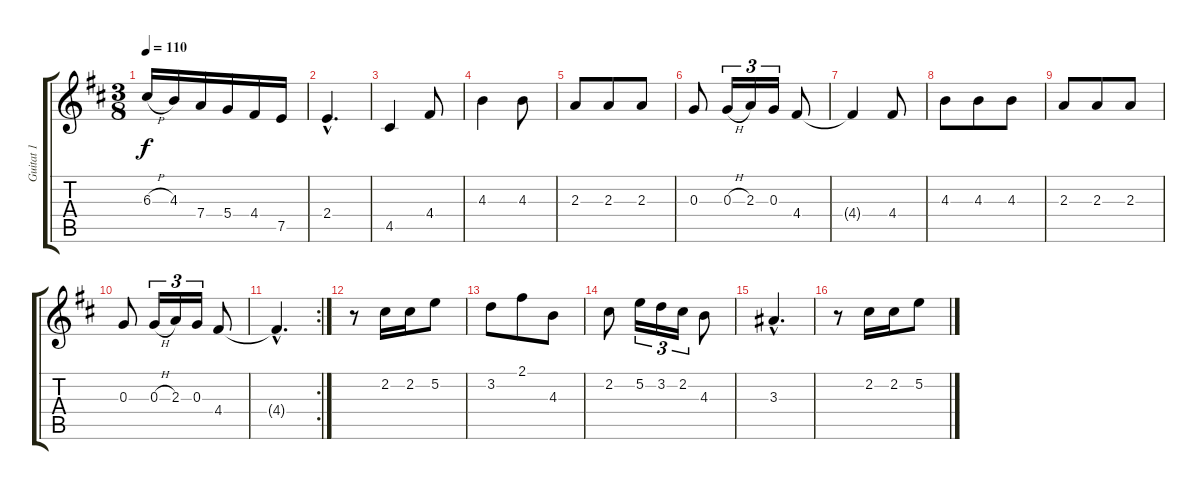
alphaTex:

\track ("Guitat 1" "Guitat 1") {instrument acousticguitarnylon}
\staff {score tabs}
\tuning (E4 B3 G3 D3 A2 E2) {hide}
\ts (3 8)
\tempo 110
\clef g2
\ks d
6.3{h}.16{dy f} 4.3.16 7.4.16 5.4.16 4.4.16 7.5.16 |
2.4{hac}.4{d} |
4.5.4 4.4.8 |
4.3.4 4.3.8 |
2.3.8 2.3.8 2.3.8 |
0.3.8 0.3{h}.16{tu (3 2)} 2.3.16{tu (3 2)} 0.3.16{tu (3 2)} 4.4.8 |
4.4{t}.4 4.4.8 |
4.3.8 4.3.8 4.3.8 |
2.3.8 2.3.8 2.3.8 |
0.3.8 0.3{h}.16{tu (3 2)} 2.3.16{tu (3 2)} 0.3.16{tu (3 2)} 4.4.8 |
\rc 2
4.4{hac t}.4{d} |
r.8 2.2.16 2.2.16 5.2.8 |
3.2.8 2.1.8 4.3.8 |
2.2.8 5.2.16{tu (3 2)} 3.2.16{tu (3 2)} 2.2.16{tu (3 2)} 4.3.8 |
3.3{hac}.4{d} |
r.8 2.2.16 2.2.16 5.2.8
